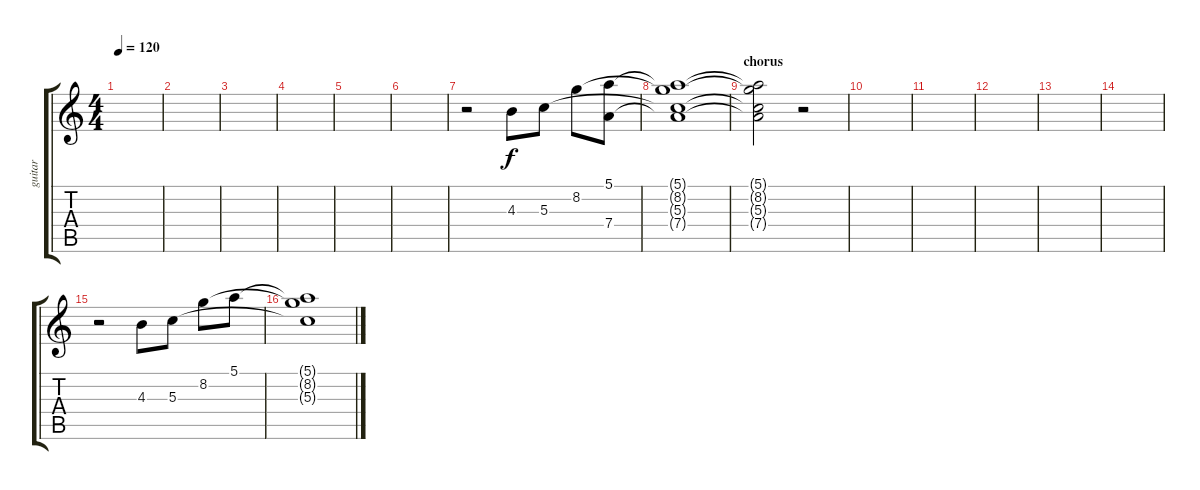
\track ("guitar" "guitar") {instrument overdrivenguitar}
\staff {score tabs}
\tuning (E4 B3 G3 D3 A2 E2) {hide}
\ts (4 4)
\tempo 120
\clef g2
\ks c
|
|
|
|
|
|
r.2 4.3.8 5.3.8 8.2.8 (5.1 7.4).8 |
(5.1{t} 8.2{t} 5.3{t} 7.4{t}).1 |
\section ("" "chorus")
(5.1{t} 8.2{t} 5.3{t} 7.4{t}).2 r.2 |
|
|
|
|
|
r.2 4.3.8 5.3.8 8.2.8 5.1.8 |
(5.1{t} 8.2{t} 5.3{t}).1
